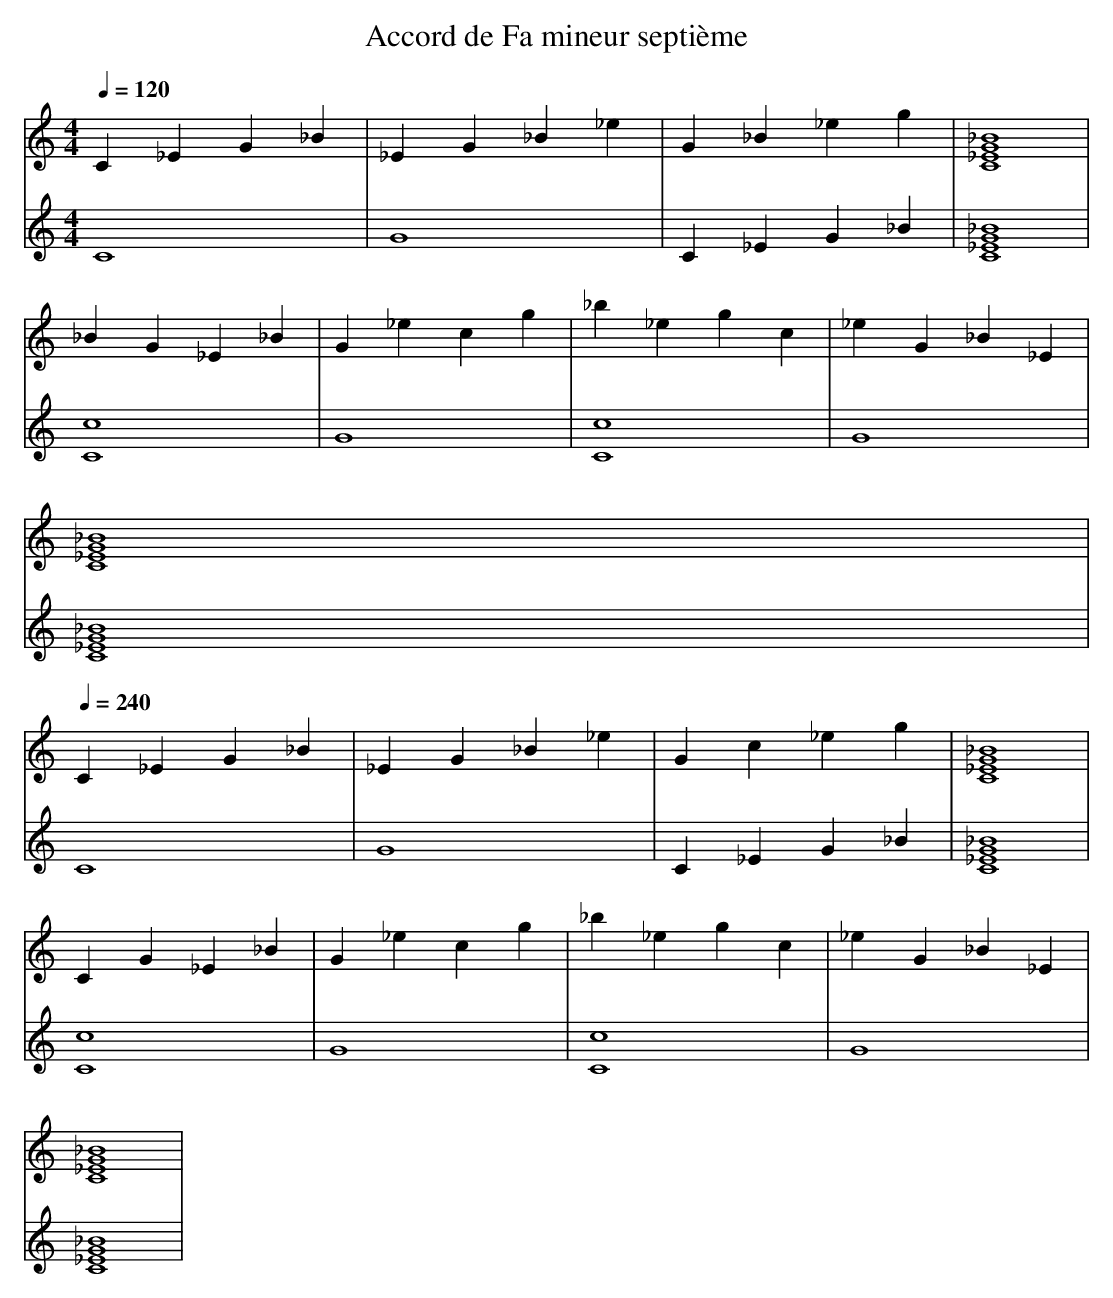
X:1
T:Accord de Fa mineur septième
M: 4/4
L: 1/4
Q:1/4=120
K:C
V:1
C _E G _B | _E G _B _e | G _B _e g | [C4 _E4 G4 _B4] |
_B G _E _B | G _e c g | _b _e g c | _e G _B _E |
[C4 _E4 G4 _B4] |
Q:1/4=240
C _E G _B | _E G _B _e | G c _e g | [C4 _E4 G4 _B4] |
C G _E _B | G _e c g | _b _e g c | _e G _B _E |
[C4 _E4 G4 _B4] |
V:2
C4 | G4 | C _E G _B | [C4 _E4 G4 _B4] |
[C4 c4] | G4 | [C4 c4] | G4 |
[C4 _E4 G4 _B4] |
Q:1/4=240
C4 | G4 | C _E G _B | [C4 _E4 G4 _B4] |
[C4 c4] | G4 | [C4 c4] | G4 |
[C4 _E4 G4 _B4] |
